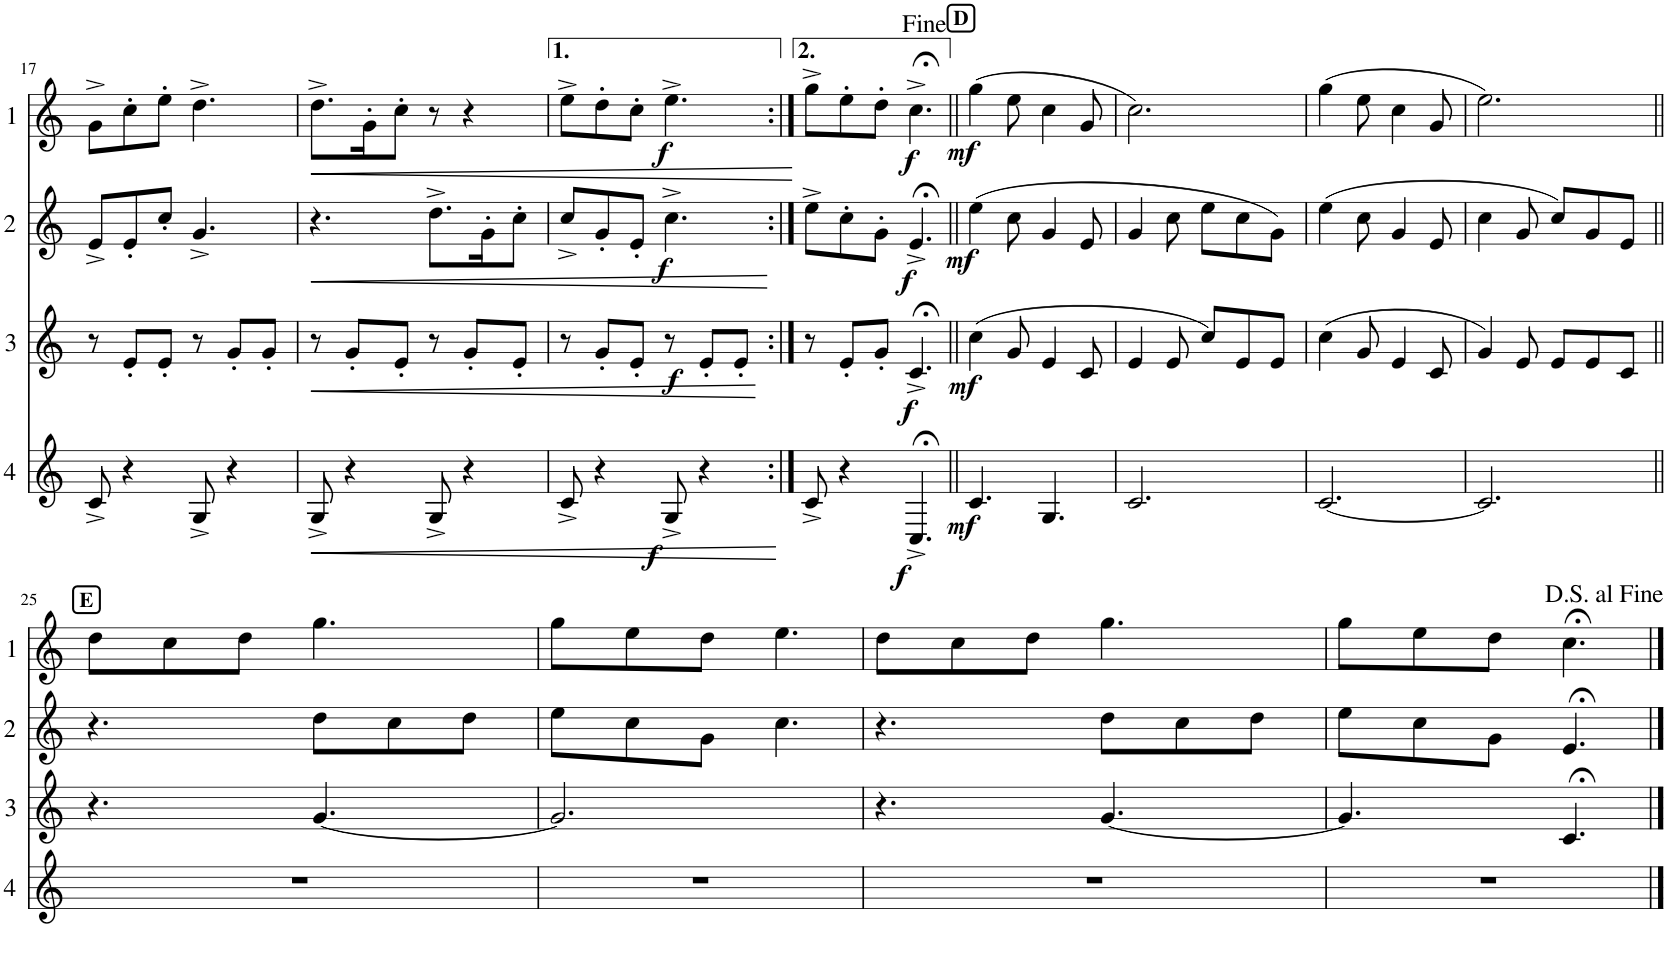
**kern	**dynam	**kern	**dynam	**kern	**dynam	**kern	**dynam
*part4	*part4	*part3	*part3	*part2	*part2	*part1	*part1
*staff4	*staff4	*staff3	*staff3	*staff2	*staff2	*staff1	*staff1
*I"Cor 4	*	*I"Cor 3	*	*I"Cor 2	*	*I"Cor 1	*
!!LO:PB:g=z
*clefG2	*	*clefG2	*	*clefG2	*	*clefG2	*
*Trd4c7	*	*Trd4c7	*	*Trd4c7	*	*Trd4c7	*
*k[]	*	*k[]	*	*k[]	*	*k[]	*
*M6/8	*	*M6/8	*	*M6/8	*	*M6/8	*
=17	=17	=17	=17	=17	=17	=17	=17
8c^/	.	8r	.	8e^/L	.	8g^\L	.
4r	.	8e'/L	.	8e'/	.	8cc'\	.
.	.	8e'/J	.	8cc'/J	.	8ee'\J	.
8G^/	.	8r	.	4.g^/	.	4.dd^\	.
4r	.	8g'/L	.	.	.	.	.
.	.	8g'/J	.	.	.	.	.
=18	=18	=18	=18	=18	=18	=18	=18
!	!LO:HP:b	!	!LO:HP:b	!	!LO:HP:b	!	!LO:HP:b
8G^/	<	8r	<	4.r	<	8.dd^\L	<
4r	.	8g'/L	.	.	.	.	.
.	.	.	.	.	.	16g'\K	.
.	.	8e'/J	.	.	.	8cc'\J	.
8G^/	.	8r	.	8.dd^\L	.	8r	.
4r	.	8g'/L	.	.	.	4r	.
.	.	.	.	16g'\K	.	.	.
.	.	8e'/J	.	8cc'\J	.	.	.
.	[	.	[	.	[	.	[
=19	=19	=19	=19	=19	=19	=19	=19
8c^/	.	8r	.	8cc^/L	.	8ee^\L	.
4r	.	8g'/L	.	8g'/	.	8dd'\	.
.	.	8e'/J	.	8e'/J	.	8cc'\J	.
!	!LO:DY:b	!	!LO:DY:b	!	!LO:DY:b	!	!LO:DY:b
8G^/	f	8r	f	4.cc^\	f	4.ee^\	f
4r	.	8e'/L	.	.	.	.	.
.	.	8e'/J	.	.	.	.	.
=20:|!	=20:|!	=20:|!	=20:|!	=20:|!	=20:|!	=20:|!	=20:|!
8c^/	.	8r	.	8ee^\L	.	8gg^\L	.
4r	.	8e'/L	.	8cc'\	.	8ee'\	.
.	.	8g'/J	.	8g'\J	.	8dd'\J	.
!	!LO:DY:b	!	!LO:DY:b	!	!LO:DY:b	!	!LO:DY:b
4.C;<^/	f	4.c;<^/	f	4.e;<^/	f	4.cc;<^\	f
!!LO:REH:place=s1:a:B:cj:t=D
=21||	=21||	=21||	=21||	=21||	=21||	=21||	=21||
!	!LO:DY:b	!	!LO:DY:b	!	!LO:DY:b	!	!LO:DY:b
4.c/	mf	(4cc\	mf	(4ee\	mf	(4gg\	mf
.	.	8g/	.	8cc\	.	8ee\	.
4.G/	.	4e/	.	4g/	.	4cc\	.
.	.	8c/	.	8e/	.	8g/	.
=22	=22	=22	=22	=22	=22	=22	=22
2.c/	.	4e/	.	4g/	.	2.cc\)	.
.	.	8e/	.	8cc\	.	.	.
.	.	8cc/L)	.	8ee\L	.	.	.
.	.	8e/	.	8cc\	.	.	.
.	.	8e/J	.	8g\J)	.	.	.
=23	=23	=23	=23	=23	=23	=23	=23
[2.c/	.	(4cc\	.	(4ee\	.	(4gg\	.
.	.	8g/	.	8cc\	.	8ee\	.
.	.	4e/	.	4g/	.	4cc\	.
.	.	8c/	.	8e/	.	8g/	.
=24	=24	=24	=24	=24	=24	=24	=24
2.c/]	.	4g/)	.	4cc\	.	2.ee\)	.
.	.	8e/	.	8g/	.	.	.
.	.	8e/L	.	8cc/L)	.	.	.
.	.	8e/	.	8g/	.	.	.
.	.	8c/J	.	8e/J	.	.	.
!!LO:LB:g=z
!!LO:REH:place=s1:a:B:cj:t=E
=25||	=25||	=25||	=25||	=25||	=25||	=25||	=25||
2.r	.	4.r	.	4.r	.	8dd\L	.
.	.	.	.	.	.	8cc\	.
.	.	.	.	.	.	8dd\J	.
.	.	[4.g/	.	8dd\L	.	4.gg\	.
.	.	.	.	8cc\	.	.	.
.	.	.	.	8dd\J	.	.	.
=26	=26	=26	=26	=26	=26	=26	=26
2.r	.	2.g/]	.	8ee\L	.	8gg\L	.
.	.	.	.	8cc\	.	8ee\	.
.	.	.	.	8g\J	.	8dd\J	.
.	.	.	.	4.cc\	.	4.ee\	.
=27	=27	=27	=27	=27	=27	=27	=27
2.r	.	4.r	.	4.r	.	8dd\L	.
.	.	.	.	.	.	8cc\	.
.	.	.	.	.	.	8dd\J	.
.	.	[4.g/	.	8dd\L	.	4.gg\	.
.	.	.	.	8cc\	.	.	.
.	.	.	.	8dd\J	.	.	.
=28	=28	=28	=28	=28	=28	=28	=28
2.r	.	4.g/]	.	8ee\L	.	8gg\L	.
.	.	.	.	8cc\	.	8ee\	.
.	.	.	.	8g\J	.	8dd\J	.
.	.	4.c;</	.	4.e;</	.	4.cc;<\	.
==	==	==	==	==	==	==	==
*-	*-	*-	*-	*-	*-	*-	*-
